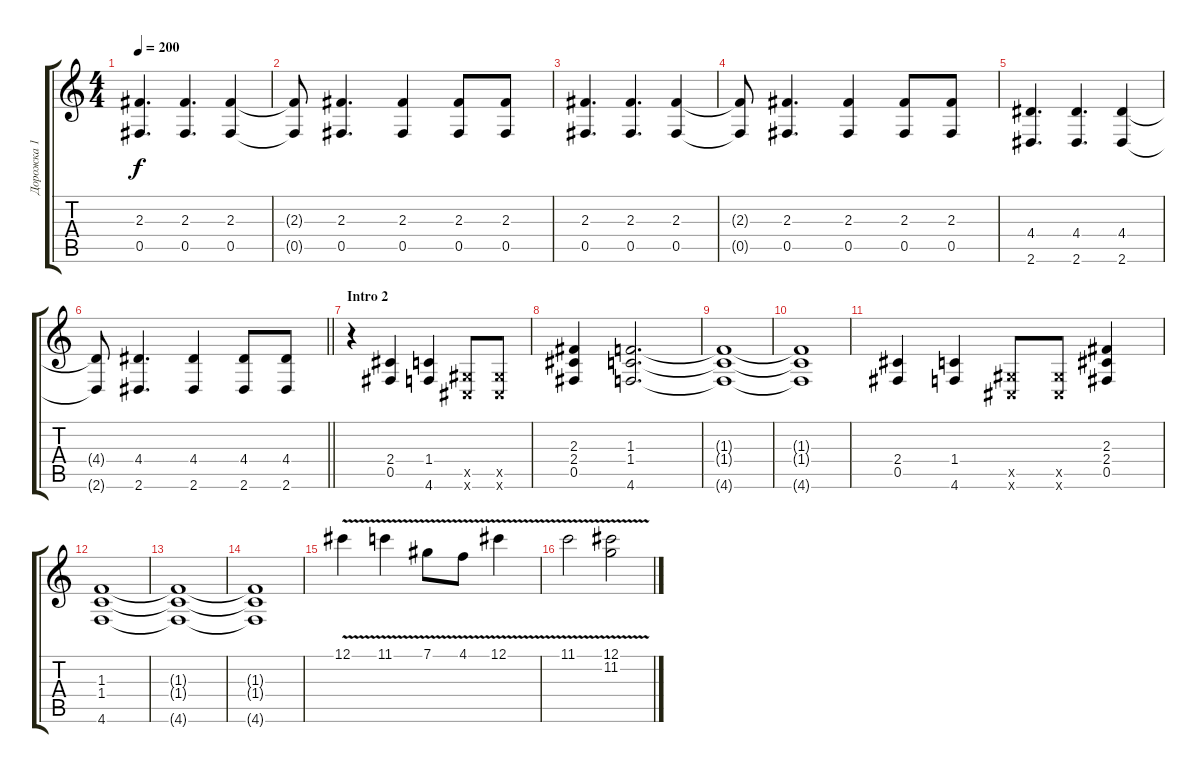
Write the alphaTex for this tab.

\track ("Дорожка 1" "Дорожка 1") {instrument distortionguitar}
\staff {score tabs}
\tuning (Db4 Ab3 E3 B2 Gb2 Db2) {hide}
\ts (4 4)
\tempo 200
\clef g2
\ks c
(2.3 0.5).4{d dy f} (2.3 0.5).4{d} (2.3 0.5).4 |
(2.3{t} 0.5{t}).8 (2.3 0.5).4{d} (2.3 0.5).4 (2.3 0.5).8 (2.3 0.5).8 |
(2.3 0.5).4{d} (2.3 0.5).4{d} (2.3 0.5).4 |
(2.3{t} 0.5{t}).8 (2.3 0.5).4{d} (2.3 0.5).4 (2.3 0.5).8 (2.3 0.5).8 |
(4.4 2.6).4{d} (4.4 2.6).4{d} (4.4 2.6).4 |
\barLineRight lightlight
(4.4{t} 2.6{t}).8 (4.4 2.6).4{d} (4.4 2.6).4 (4.4 2.6).8 (4.4 2.6).8 |
\section ("" "Intro 2")
r.4 (2.4 0.5).4 (1.4 4.6).4 (2.5{x} 0.6{x}).8 (2.5{x} 0.6{x}).8 |
(2.3 2.4 0.5).4 (1.3 1.4 4.6).2{d} |
(1.3{t} 1.4{t} 4.6{t}).1 |
(1.3{t} 1.4{t} 4.6{t}).1 |
(2.4 0.5).4 (1.4 4.6).4 (2.5{x} 0.6{x}).8 (2.5{x} 0.6{x}).8 (2.3 2.4 0.5).4 |
(1.3 1.4 4.6).1 |
(1.3{t} 1.4{t} 4.6{t}).1 |
(1.3{t} 1.4{t} 4.6{t}).1 |
12.1{v}.4 11.1{v}.4 7.1{v}.8 4.1{v}.8 12.1{v}.4 |
11.1{v}.2 (12.1{v} 11.2).2
